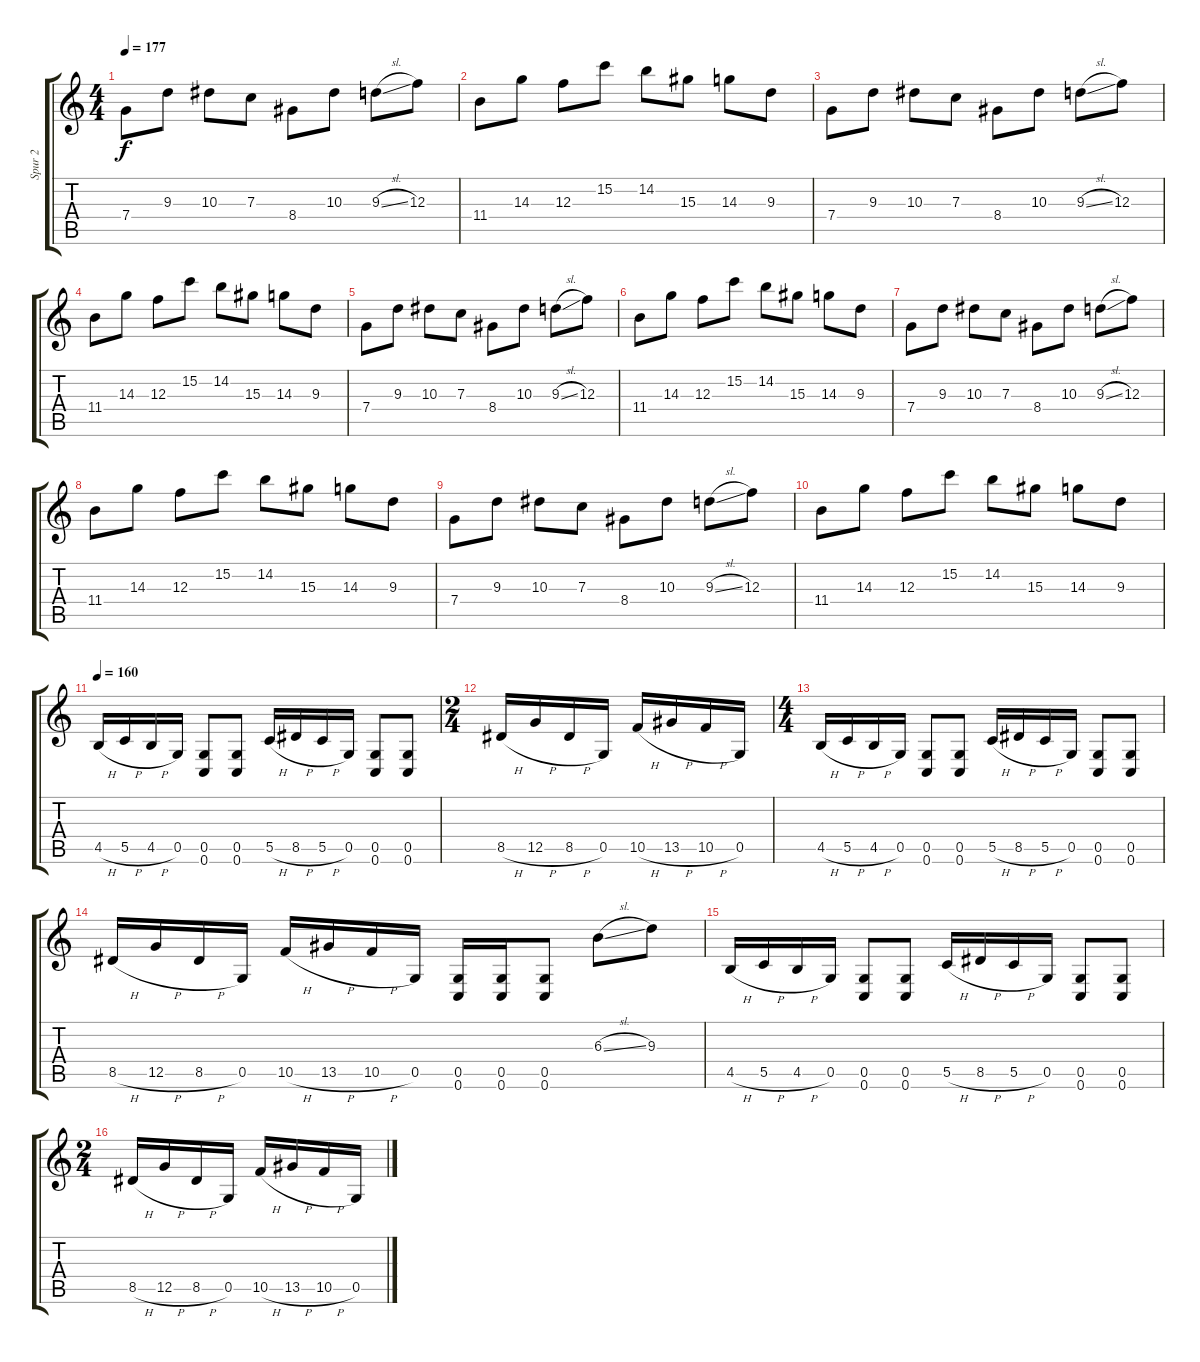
\track ("Spur 2" "Spur 2") {instrument distortionguitar}
\staff {score tabs}
\tuning (D4 A3 F3 C3 G2 C2) {hide}
\ts (4 4)
\tempo 177
\clef g2
\ks c
7.4.8{dy f} 9.3.8 10.3.8 7.3.8 8.4.8 10.3.8 9.3{sl}.8 12.3.8 |
11.4.8 14.3.8 12.3.8 15.2.8 14.2.8 15.3.8 14.3.8 9.3.8 |
7.4.8 9.3.8 10.3.8 7.3.8 8.4.8 10.3.8 9.3{sl}.8 12.3.8 |
11.4.8 14.3.8 12.3.8 15.2.8 14.2.8 15.3.8 14.3.8 9.3.8 |
7.4.8 9.3.8 10.3.8 7.3.8 8.4.8 10.3.8 9.3{sl}.8 12.3.8 |
11.4.8 14.3.8 12.3.8 15.2.8 14.2.8 15.3.8 14.3.8 9.3.8 |
7.4.8 9.3.8 10.3.8 7.3.8 8.4.8 10.3.8 9.3{sl}.8 12.3.8 |
11.4.8 14.3.8 12.3.8 15.2.8 14.2.8 15.3.8 14.3.8 9.3.8 |
7.4.8 9.3.8 10.3.8 7.3.8 8.4.8 10.3.8 9.3{sl}.8 12.3.8 |
11.4.8 14.3.8 12.3.8 15.2.8 14.2.8 15.3.8 14.3.8 9.3.8 |
\tempo 160
4.5{h}.16 5.5{h}.16 4.5{h}.16 0.5.16 (0.5 0.6).8 (0.5 0.6).8 5.5{h}.16 8.5{h}.16 5.5{h}.16 0.5.16 (0.5 0.6).8 (0.5 0.6).8 |
\ts (2 4)
8.5{h}.16 12.5{h}.16 8.5{h}.16 0.5.16 10.5{h}.16 13.5{h}.16 10.5{h}.16 0.5.16 |
\ts (4 4)
4.5{h}.16 5.5{h}.16 4.5{h}.16 0.5.16 (0.5 0.6).8 (0.5 0.6).8 5.5{h}.16 8.5{h}.16 5.5{h}.16 0.5.16 (0.5 0.6).8 (0.5 0.6).8 |
8.5{h}.16 12.5{h}.16 8.5{h}.16 0.5.16 10.5{h}.16 13.5{h}.16 10.5{h}.16 0.5.16 (0.5 0.6).16 (0.5 0.6).16 (0.5 0.6).8 6.3{sl}.8 9.3.8 |
4.5{h}.16 5.5{h}.16 4.5{h}.16 0.5.16 (0.5 0.6).8 (0.5 0.6).8 5.5{h}.16 8.5{h}.16 5.5{h}.16 0.5.16 (0.5 0.6).8 (0.5 0.6).8 |
\ts (2 4)
8.5{h}.16 12.5{h}.16 8.5{h}.16 0.5.16 10.5{h}.16 13.5{h}.16 10.5{h}.16 0.5.16
